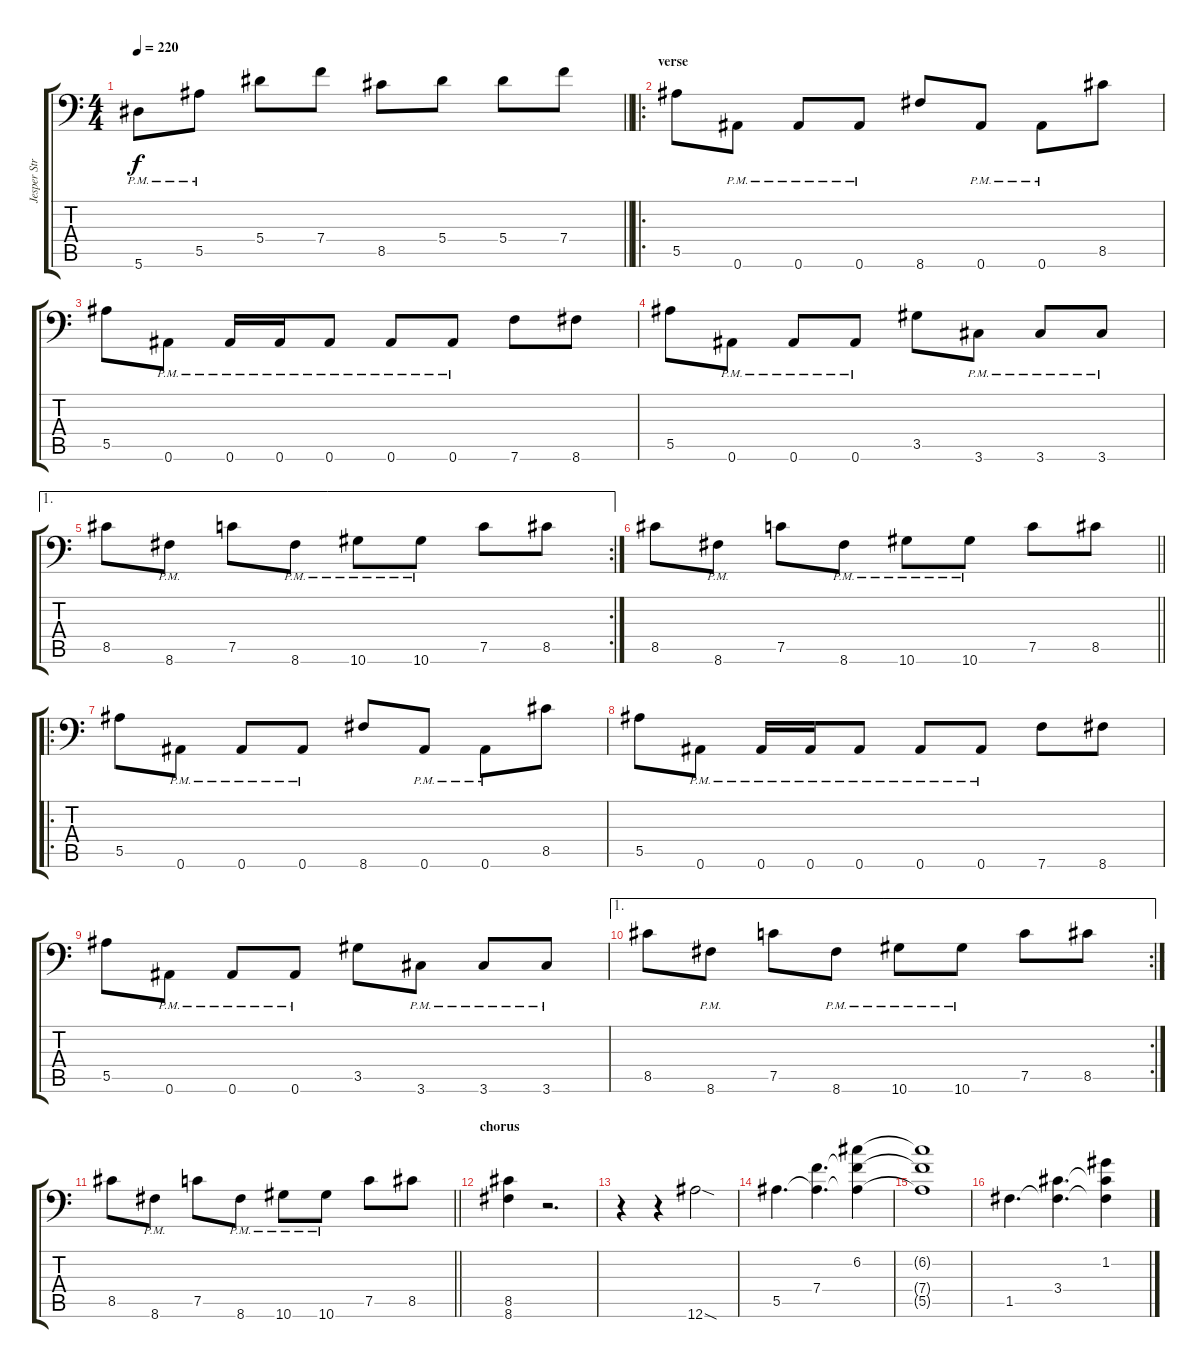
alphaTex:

\track ("Jesper Strömblad" "Jesper Str") {instrument distortionguitar}
\staff {score tabs}
\tuning (C4 G3 Eb3 Bb2 F2 Bb1) {hide}
\ts (4 4)
\tempo 220
\clef f4
\barLineRight lightlight
\ks c
5.6{pm}.8{dy f} 5.5{pm}.8 5.4.8 7.4.8 8.5.8 5.4.8 5.4.8 7.4.8 |
\ro
\section ("" "verse")
5.5.8 0.6{pm}.8 0.6{pm}.8 0.6{pm}.8 8.6.8 0.6{pm}.8 0.6{pm}.8 8.5.8 |
5.5.8 0.6{pm}.8 0.6{pm}.16 0.6{pm}.16 0.6{pm}.8 0.6{pm}.8 0.6{pm}.8 7.6.8 8.6.8 |
5.5.8 0.6{pm}.8 0.6{pm}.8 0.6{pm}.8 3.5.8 3.6{pm}.8 3.6{pm}.8 3.6{pm}.8 |
\ae 1
\rc 2
8.5.8 8.6{pm}.8 7.5.8 8.6{pm}.8 10.6{pm}.8 10.6{pm}.8 7.5.8 8.5.8 |
\barLineRight lightlight
8.5.8 8.6{pm}.8 7.5.8 8.6{pm}.8 10.6{pm}.8 10.6{pm}.8 7.5.8 8.5.8 |
\ro
\section ("" "")
5.5.8 0.6{pm}.8 0.6{pm}.8 0.6{pm}.8 8.6.8 0.6{pm}.8 0.6{pm}.8 8.5.8 |
5.5.8 0.6{pm}.8 0.6{pm}.16 0.6{pm}.16 0.6{pm}.8 0.6{pm}.8 0.6{pm}.8 7.6.8 8.6.8 |
5.5.8 0.6{pm}.8 0.6{pm}.8 0.6{pm}.8 3.5.8 3.6{pm}.8 3.6{pm}.8 3.6{pm}.8 |
\ae 1
\rc 2
8.5.8 8.6{pm}.8 7.5.8 8.6{pm}.8 10.6{pm}.8 10.6{pm}.8 7.5.8 8.5.8 |
\barLineRight lightlight
8.5.8 8.6{pm}.8 7.5.8 8.6{pm}.8 10.6{pm}.8 10.6{pm}.8 7.5.8 8.5.8 |
\section ("" "chorus")
(8.5 8.6).4 r.2{d} |
r.4 r.4 12.6{sod}.2 |
5.5.4{d} (7.4 5.5{t}).4{d} (6.2 7.4{t} 5.5{t}).4 |
(6.2{t} 7.4{t} 5.5{t}).1 |
1.5.4{d} (3.4 1.5{t}).4{d} (1.2 3.4{t} 1.5{t}).4
